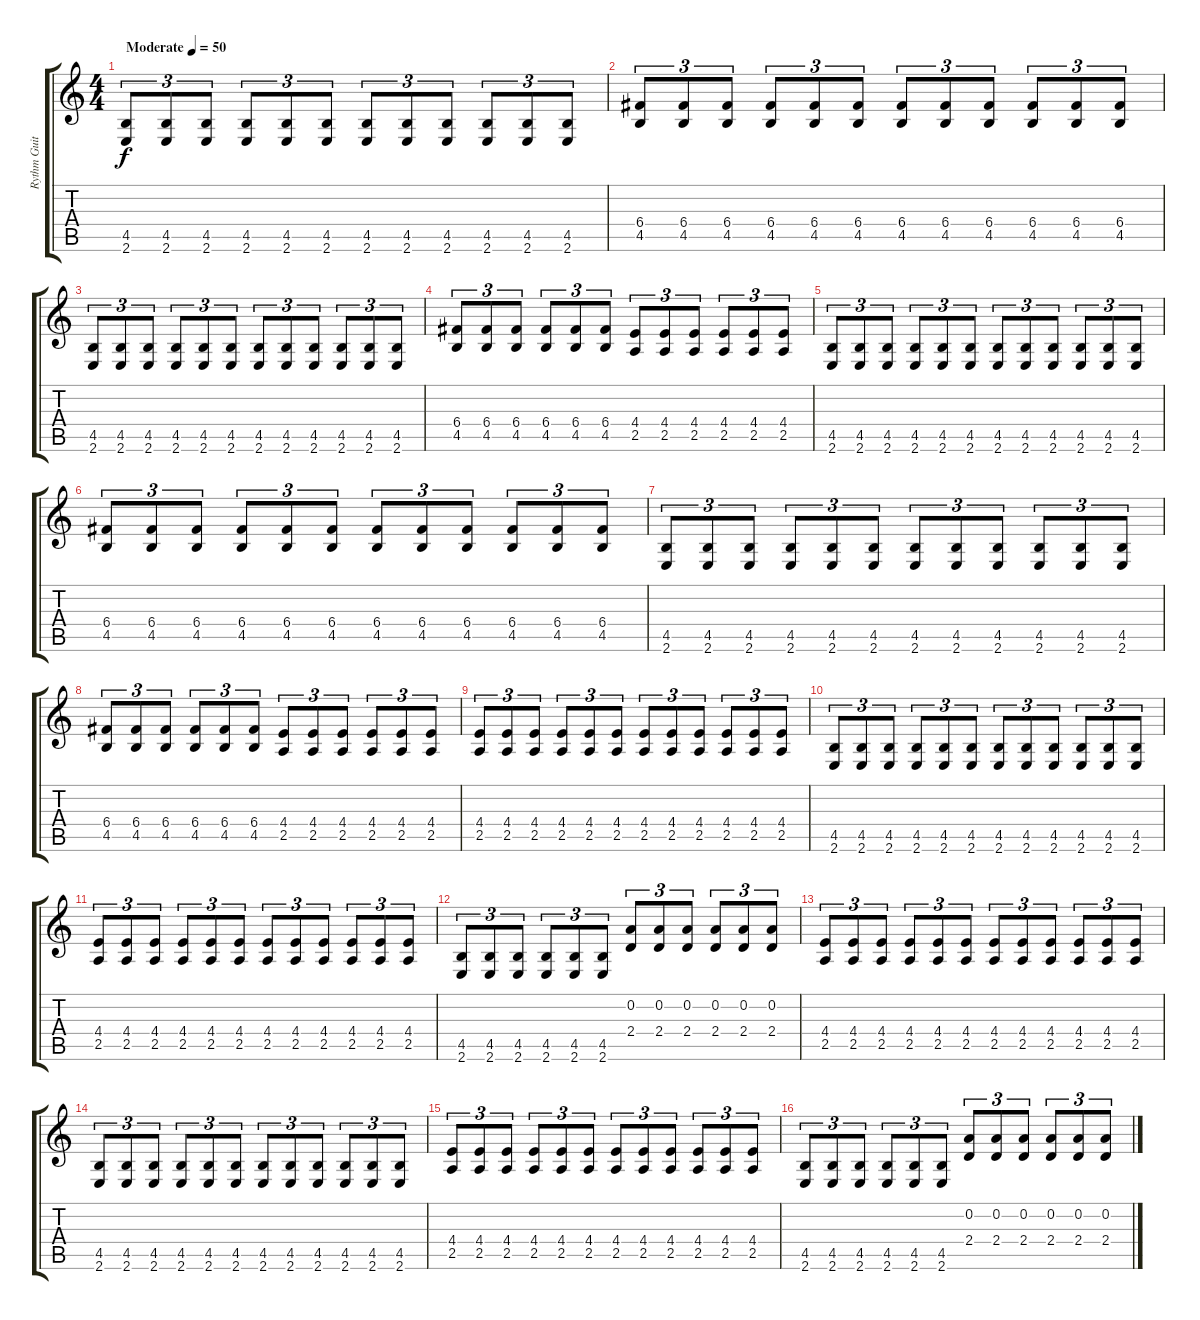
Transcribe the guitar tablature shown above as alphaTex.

\track ("Rythm Guitar 2" "Rythm Guit") {instrument distortionguitar}
\staff {score tabs}
\tuning (D4 A3 F3 C3 G2 D2) {hide}
\ts (4 4)
\tempo (50 "Moderate")
\clef g2
\ks c
(4.5 2.6).8{tu (3 2) dy f instrument distortionguitar} (4.5 2.6).8{tu (3 2)} (4.5 2.6).8{tu (3 2)} (4.5 2.6).8{tu (3 2)} (4.5 2.6).8{tu (3 2)} (4.5 2.6).8{tu (3 2)} (4.5 2.6).8{tu (3 2)} (4.5 2.6).8{tu (3 2)} (4.5 2.6).8{tu (3 2)} (4.5 2.6).8{tu (3 2)} (4.5 2.6).8{tu (3 2)} (4.5 2.6).8{tu (3 2)} |
(6.4 4.5).8{tu (3 2)} (6.4 4.5).8{tu (3 2)} (6.4 4.5).8{tu (3 2)} (6.4 4.5).8{tu (3 2)} (6.4 4.5).8{tu (3 2)} (6.4 4.5).8{tu (3 2)} (6.4 4.5).8{tu (3 2)} (6.4 4.5).8{tu (3 2)} (6.4 4.5).8{tu (3 2)} (6.4 4.5).8{tu (3 2)} (6.4 4.5).8{tu (3 2)} (6.4 4.5).8{tu (3 2)} |
(4.5 2.6).8{tu (3 2)} (4.5 2.6).8{tu (3 2)} (4.5 2.6).8{tu (3 2)} (4.5 2.6).8{tu (3 2)} (4.5 2.6).8{tu (3 2)} (4.5 2.6).8{tu (3 2)} (4.5 2.6).8{tu (3 2)} (4.5 2.6).8{tu (3 2)} (4.5 2.6).8{tu (3 2)} (4.5 2.6).8{tu (3 2)} (4.5 2.6).8{tu (3 2)} (4.5 2.6).8{tu (3 2)} |
(6.4 4.5).8{tu (3 2)} (6.4 4.5).8{tu (3 2)} (6.4 4.5).8{tu (3 2)} (6.4 4.5).8{tu (3 2)} (6.4 4.5).8{tu (3 2)} (6.4 4.5).8{tu (3 2)} (4.4 2.5).8{tu (3 2)} (4.4 2.5).8{tu (3 2)} (4.4 2.5).8{tu (3 2)} (4.4 2.5).8{tu (3 2)} (4.4 2.5).8{tu (3 2)} (4.4 2.5).8{tu (3 2)} |
(4.5 2.6).8{tu (3 2)} (4.5 2.6).8{tu (3 2)} (4.5 2.6).8{tu (3 2)} (4.5 2.6).8{tu (3 2)} (4.5 2.6).8{tu (3 2)} (4.5 2.6).8{tu (3 2)} (4.5 2.6).8{tu (3 2)} (4.5 2.6).8{tu (3 2)} (4.5 2.6).8{tu (3 2)} (4.5 2.6).8{tu (3 2)} (4.5 2.6).8{tu (3 2)} (4.5 2.6).8{tu (3 2)} |
(6.4 4.5).8{tu (3 2)} (6.4 4.5).8{tu (3 2)} (6.4 4.5).8{tu (3 2)} (6.4 4.5).8{tu (3 2)} (6.4 4.5).8{tu (3 2)} (6.4 4.5).8{tu (3 2)} (6.4 4.5).8{tu (3 2)} (6.4 4.5).8{tu (3 2)} (6.4 4.5).8{tu (3 2)} (6.4 4.5).8{tu (3 2)} (6.4 4.5).8{tu (3 2)} (6.4 4.5).8{tu (3 2)} |
(4.5 2.6).8{tu (3 2)} (4.5 2.6).8{tu (3 2)} (4.5 2.6).8{tu (3 2)} (4.5 2.6).8{tu (3 2)} (4.5 2.6).8{tu (3 2)} (4.5 2.6).8{tu (3 2)} (4.5 2.6).8{tu (3 2)} (4.5 2.6).8{tu (3 2)} (4.5 2.6).8{tu (3 2)} (4.5 2.6).8{tu (3 2)} (4.5 2.6).8{tu (3 2)} (4.5 2.6).8{tu (3 2)} |
(6.4 4.5).8{tu (3 2)} (6.4 4.5).8{tu (3 2)} (6.4 4.5).8{tu (3 2)} (6.4 4.5).8{tu (3 2)} (6.4 4.5).8{tu (3 2)} (6.4 4.5).8{tu (3 2)} (4.4 2.5).8{tu (3 2)} (4.4 2.5).8{tu (3 2)} (4.4 2.5).8{tu (3 2)} (4.4 2.5).8{tu (3 2)} (4.4 2.5).8{tu (3 2)} (4.4 2.5).8{tu (3 2)} |
(4.4 2.5).8{tu (3 2)} (4.4 2.5).8{tu (3 2)} (4.4 2.5).8{tu (3 2)} (4.4 2.5).8{tu (3 2)} (4.4 2.5).8{tu (3 2)} (4.4 2.5).8{tu (3 2)} (4.4 2.5).8{tu (3 2)} (4.4 2.5).8{tu (3 2)} (4.4 2.5).8{tu (3 2)} (4.4 2.5).8{tu (3 2)} (4.4 2.5).8{tu (3 2)} (4.4 2.5).8{tu (3 2)} |
(4.5 2.6).8{tu (3 2)} (4.5 2.6).8{tu (3 2)} (4.5 2.6).8{tu (3 2)} (4.5 2.6).8{tu (3 2)} (4.5 2.6).8{tu (3 2)} (4.5 2.6).8{tu (3 2)} (4.5 2.6).8{tu (3 2)} (4.5 2.6).8{tu (3 2)} (4.5 2.6).8{tu (3 2)} (4.5 2.6).8{tu (3 2)} (4.5 2.6).8{tu (3 2)} (4.5 2.6).8{tu (3 2)} |
(4.4 2.5).8{tu (3 2)} (4.4 2.5).8{tu (3 2)} (4.4 2.5).8{tu (3 2)} (4.4 2.5).8{tu (3 2)} (4.4 2.5).8{tu (3 2)} (4.4 2.5).8{tu (3 2)} (4.4 2.5).8{tu (3 2)} (4.4 2.5).8{tu (3 2)} (4.4 2.5).8{tu (3 2)} (4.4 2.5).8{tu (3 2)} (4.4 2.5).8{tu (3 2)} (4.4 2.5).8{tu (3 2)} |
(4.5 2.6).8{tu (3 2)} (4.5 2.6).8{tu (3 2)} (4.5 2.6).8{tu (3 2)} (4.5 2.6).8{tu (3 2)} (4.5 2.6).8{tu (3 2)} (4.5 2.6).8{tu (3 2)} (0.2 2.4).8{tu (3 2)} (0.2 2.4).8{tu (3 2)} (0.2 2.4).8{tu (3 2)} (0.2 2.4).8{tu (3 2)} (0.2 2.4).8{tu (3 2)} (0.2 2.4).8{tu (3 2)} |
(4.4 2.5).8{tu (3 2)} (4.4 2.5).8{tu (3 2)} (4.4 2.5).8{tu (3 2)} (4.4 2.5).8{tu (3 2)} (4.4 2.5).8{tu (3 2)} (4.4 2.5).8{tu (3 2)} (4.4 2.5).8{tu (3 2)} (4.4 2.5).8{tu (3 2)} (4.4 2.5).8{tu (3 2)} (4.4 2.5).8{tu (3 2)} (4.4 2.5).8{tu (3 2)} (4.4 2.5).8{tu (3 2)} |
(4.5 2.6).8{tu (3 2)} (4.5 2.6).8{tu (3 2)} (4.5 2.6).8{tu (3 2)} (4.5 2.6).8{tu (3 2)} (4.5 2.6).8{tu (3 2)} (4.5 2.6).8{tu (3 2)} (4.5 2.6).8{tu (3 2)} (4.5 2.6).8{tu (3 2)} (4.5 2.6).8{tu (3 2)} (4.5 2.6).8{tu (3 2)} (4.5 2.6).8{tu (3 2)} (4.5 2.6).8{tu (3 2)} |
(4.4 2.5).8{tu (3 2)} (4.4 2.5).8{tu (3 2)} (4.4 2.5).8{tu (3 2)} (4.4 2.5).8{tu (3 2)} (4.4 2.5).8{tu (3 2)} (4.4 2.5).8{tu (3 2)} (4.4 2.5).8{tu (3 2)} (4.4 2.5).8{tu (3 2)} (4.4 2.5).8{tu (3 2)} (4.4 2.5).8{tu (3 2)} (4.4 2.5).8{tu (3 2)} (4.4 2.5).8{tu (3 2)} |
(4.5 2.6).8{tu (3 2)} (4.5 2.6).8{tu (3 2)} (4.5 2.6).8{tu (3 2)} (4.5 2.6).8{tu (3 2)} (4.5 2.6).8{tu (3 2)} (4.5 2.6).8{tu (3 2)} (0.2 2.4).8{tu (3 2)} (0.2 2.4).8{tu (3 2)} (0.2 2.4).8{tu (3 2)} (0.2 2.4).8{tu (3 2)} (0.2 2.4).8{tu (3 2)} (0.2 2.4).8{tu (3 2)}
